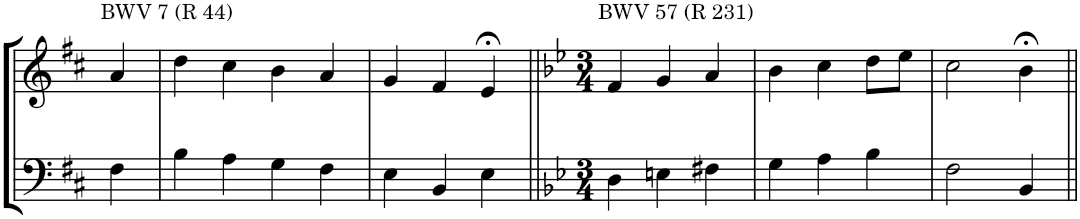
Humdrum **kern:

**kern	**kern
*part1	*part1
*staff2	*staff1
*I"Klavier	*
*I'Klav.	*
!!LO:PB:g=z
*clefF4	*clefG2
*k[f#c#]	*k[f#c#]
*M4/4	*M4/4
*met(c)	*met(c)
=16	=16
!	!LO:TX:a:t=BWV 7 (R 44)
4F#\	4a/
=17	=17
4B\	4dd\
4A\	4cc#\
4G\	4b\
4F#\	4a/
=18	=18
4E\	4g/
4BB/	4f#/
4E\	4e;</
=19||	=19||
*k[b-e-]	*k[b-e-]
*M3/4	*M3/4
!	!LO:TX:a:t=BWV 57 (R 231)
4D\	4f/
4En\	4g/
4F#X\	4a/
=20	=20
4G\	4b-\
4A\	4cc\
4B-\	8dd\L
.	8ee-\J
=21	=21
2F\	2cc\
4BB-/	4b-;<\
=||	=||
*-	*-
